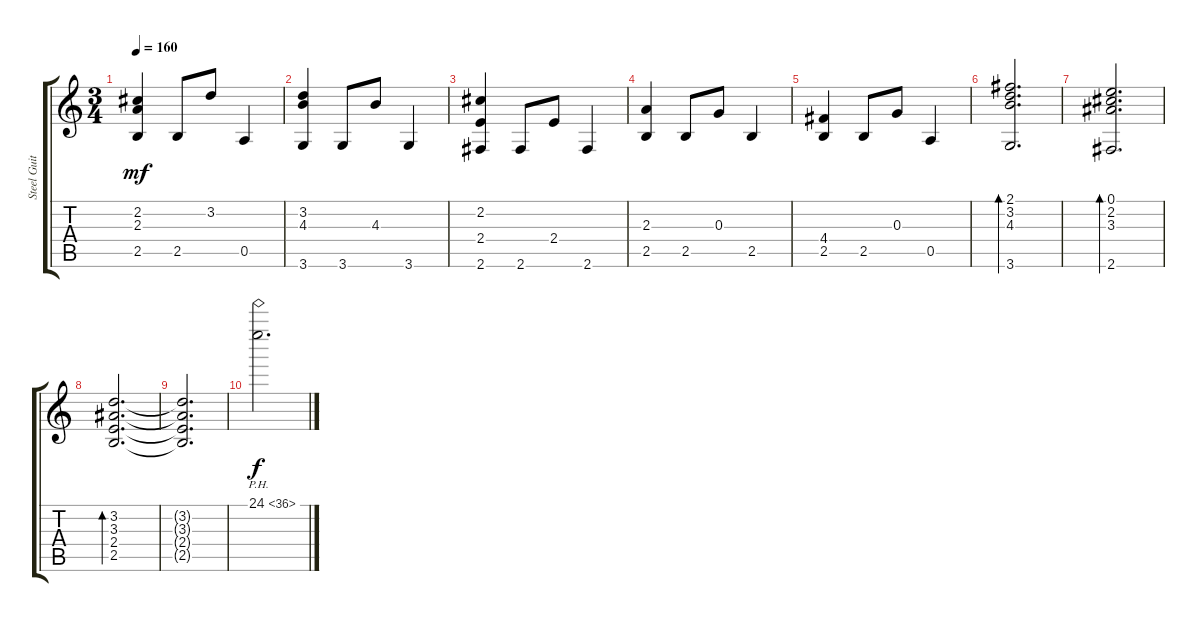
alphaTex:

\track ("Steel Guitar" "Steel Guit") {instrument acousticguitarsteel}
\staff {score tabs}
\tuning (E4 B3 G3 D3 A2 E2) {hide}
\ts (3 4)
\tempo 160
\clef g2
\ks c
(2.2 2.3 2.5).4{dy mf} 2.5.8 3.2.8 0.5.4 |
(3.2 4.3 3.6).4 3.6.8 4.3.8 3.6.4 |
(2.2 2.4 2.6).4 2.6.8 2.4.8 2.6.4 |
(2.3 2.5).4 2.5.8 0.3.8 2.5.4 |
(4.4 2.5).4 2.5.8 0.3.8 0.5.4 |
(2.1 3.2 4.3 3.6).2{d bd 240} |
(0.1 2.2 3.3 2.6).2{d bd 120} |
(3.2 3.3 2.4 2.5).2{d bd 240} |
(3.2{t} 3.3{t} 2.4{t} 2.5{t}).2{d} |
24.1{ph 12}.2{d dy f}
